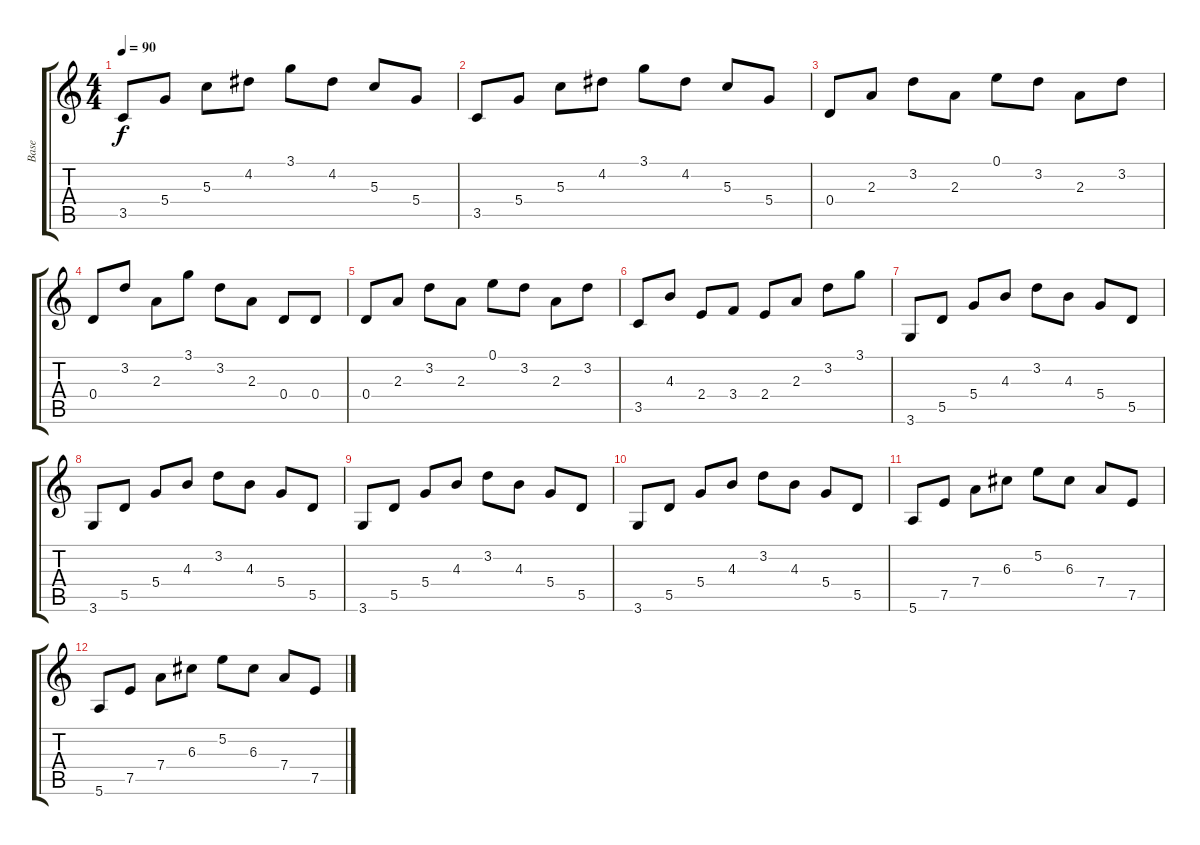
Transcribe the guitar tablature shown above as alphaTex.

\track ("Base" "Base") {instrument acousticguitarnylon}
\staff {score tabs}
\tuning (E4 B3 G3 D3 A2 E2) {hide}
\ts (4 4)
\tempo 90
\clef g2
\ks c
3.5.8{dy f} 5.4.8 5.3.8 4.2.8 3.1.8 4.2.8 5.3.8 5.4.8 |
3.5.8 5.4.8 5.3.8 4.2.8 3.1.8 4.2.8 5.3.8 5.4.8 |
0.4.8 2.3.8 3.2.8 2.3.8 0.1.8 3.2.8 2.3.8 3.2.8 |
0.4.8 3.2.8 2.3.8 3.1.8 3.2.8 2.3.8 0.4.8 0.4.8 |
0.4.8 2.3.8 3.2.8 2.3.8 0.1.8 3.2.8 2.3.8 3.2.8 |
3.5.8 4.3.8 2.4.8 3.4.8 2.4.8 2.3.8 3.2.8 3.1.8 |
3.6.8 5.5.8 5.4.8 4.3.8 3.2.8 4.3.8 5.4.8 5.5.8 |
3.6.8 5.5.8 5.4.8 4.3.8 3.2.8 4.3.8 5.4.8 5.5.8 |
3.6.8 5.5.8 5.4.8 4.3.8 3.2.8 4.3.8 5.4.8 5.5.8 |
3.6.8 5.5.8 5.4.8 4.3.8 3.2.8 4.3.8 5.4.8 5.5.8 |
5.6.8 7.5.8 7.4.8 6.3.8 5.2.8 6.3.8 7.4.8 7.5.8 |
5.6.8 7.5.8 7.4.8 6.3.8 5.2.8 6.3.8 7.4.8 7.5.8
